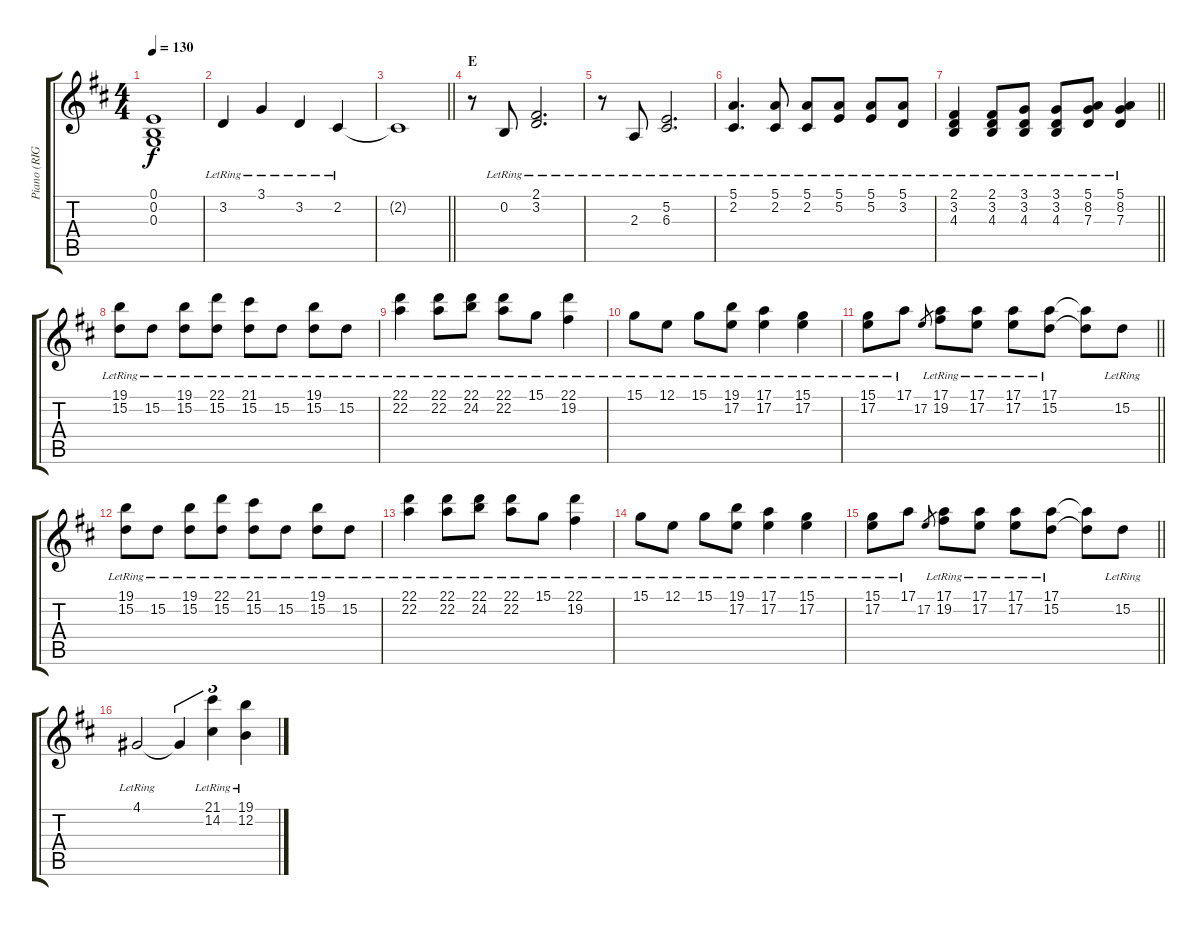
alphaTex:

\track ("Piano (RIGHT)" "Piano (RIG") {instrument acousticgrandpiano}
\staff {score tabs}
\tuning (E4 B3 G3 D3 A2 E2) {hide}
\ts (4 4)
\tempo 130
\clef g2
\ks d
(0.1{t} 0.2{t} 0.3{t}).1{dy f} |
3.2{lr}.4 3.1{lr}.4 3.2{lr}.4 2.2{lr}.4 |
\barLineRight lightlight
2.2{t}.1 |
\section ("" "E")
r.8 0.2{lr}.8 (2.1{lr} 3.2{lr}).2{d} |
r.8 2.3{lr}.8 (5.2{lr} 6.3{lr}).2{d} |
(5.1{lr} 2.2{lr}).4{d} (5.1{lr} 2.2{lr}).8 (5.1{lr} 2.2{lr}).8 (5.1{lr} 5.2{lr}).8 (5.1{lr} 5.2{lr}).8 (5.1{lr} 3.2{lr}).8 |
\barLineRight lightlight
(2.1{lr} 3.2{lr} 4.3{lr}).4 (2.1{lr} 3.2{lr} 4.3{lr}).8 (3.1{lr} 3.2{lr} 4.3{lr}).8 (3.1{lr} 3.2{lr} 4.3{lr}).8 (5.1{lr} 8.2{lr} 7.3{lr}).8 (5.1{lr} 8.2{lr} 7.3{lr}).4 |
(19.1{lr} 15.2{lr}).8 15.2{lr}.8 (19.1{lr} 15.2{lr}).8 (22.1{lr} 15.2{lr}).8 (21.1{lr} 15.2{lr}).8 15.2{lr}.8 (19.1{lr} 15.2{lr}).8 15.2{lr}.8 |
(22.1{lr} 22.2{lr}).4 (22.1{lr} 22.2{lr}).8 (22.1{lr} 24.2{lr}).8 (22.1{lr} 22.2{lr}).8 15.1{lr}.8 (22.1{lr} 19.2{lr}).4 |
15.1{lr}.8 12.1{lr}.8 15.1{lr}.8 (19.1{lr} 17.2{lr}).8 (17.1{lr} 17.2{lr}).4 (15.1{lr} 17.2{lr}).4 |
\barLineRight lightlight
(15.1{lr} 17.2{lr}).8 17.1{lr}.8 17.2.8{gr} (17.1{lr} 19.2{lr}).8 (17.1{lr} 17.2{lr}).8 (17.1{lr} 17.2{lr}).8 (17.1{lr} 15.2{lr}).8 (17.1{t} 15.2{t}).8 15.2{lr}.8 |
(19.1{lr} 15.2{lr}).8 15.2{lr}.8 (19.1{lr} 15.2{lr}).8 (22.1{lr} 15.2{lr}).8 (21.1{lr} 15.2{lr}).8 15.2{lr}.8 (19.1{lr} 15.2{lr}).8 15.2{lr}.8 |
(22.1{lr} 22.2{lr}).4 (22.1{lr} 22.2{lr}).8 (22.1{lr} 24.2{lr}).8 (22.1{lr} 22.2{lr}).8 15.1{lr}.8 (22.1{lr} 19.2{lr}).4 |
15.1{lr}.8 12.1{lr}.8 15.1{lr}.8 (19.1{lr} 17.2{lr}).8 (17.1{lr} 17.2{lr}).4 (15.1{lr} 17.2{lr}).4 |
\barLineRight lightlight
(15.1{lr} 17.2{lr}).8 17.1{lr}.8 17.2.8{gr} (17.1{lr} 19.2{lr}).8 (17.1{lr} 17.2{lr}).8 (17.1{lr} 17.2{lr}).8 (17.1{lr} 15.2{lr}).8 (17.1{t} 15.2{t}).8 15.2{lr}.8 |
4.1{lr}.2 4.1{t}.4{tu (3 2)} (21.1{lr} 14.2{lr}).4{tu (3 2)} (19.1{lr} 12.2{lr}).4{tu (3 2)}
